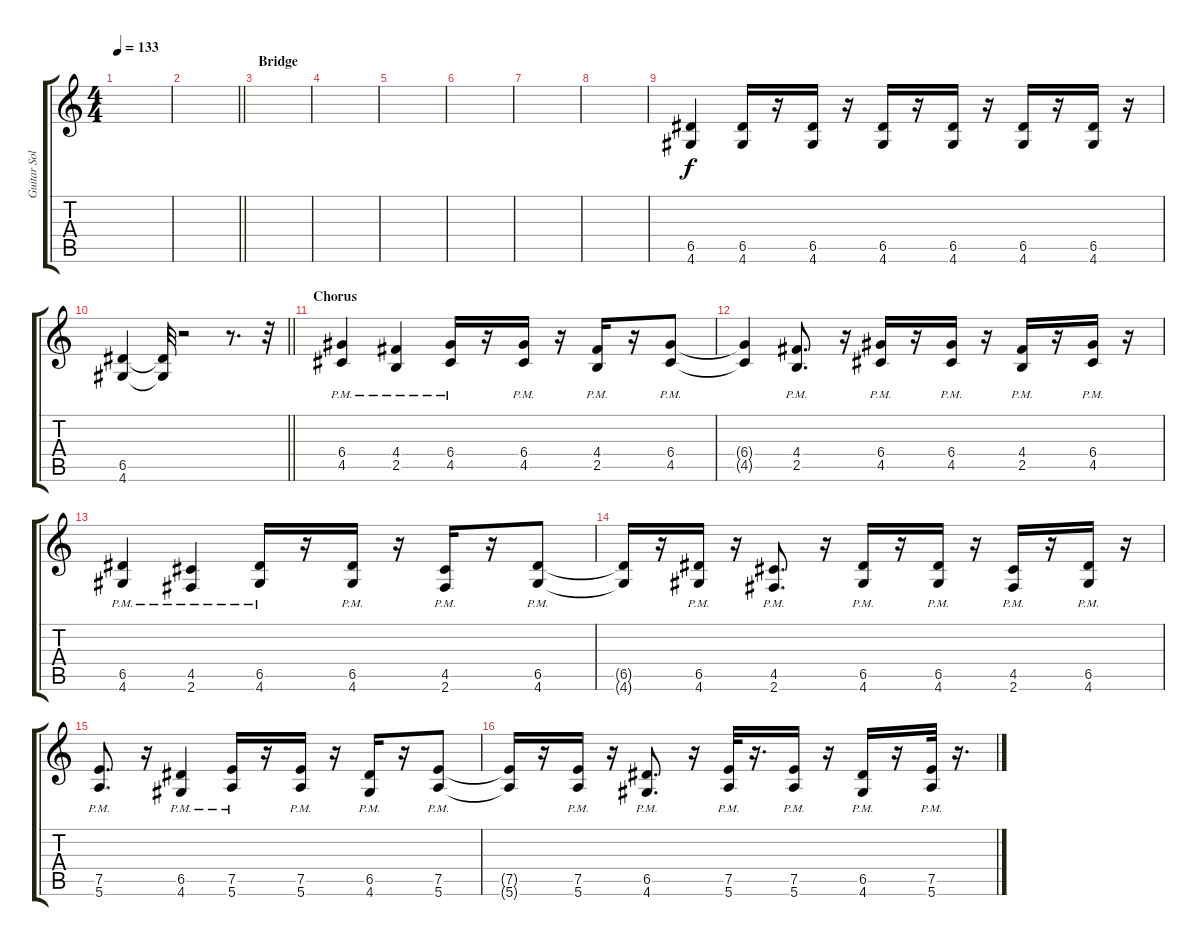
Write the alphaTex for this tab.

\track ("Guitar Solo" "Guitar Sol") {instrument overdrivenguitar}
\staff {score tabs}
\tuning (E4 B3 G3 D3 A2 E2) {hide}
\ts (4 4)
\tempo 133
\clef g2
\ks c
|
\barLineRight lightlight
|
\section ("" "Bridge")
|
|
|
|
|
|
(6.5 4.6).4 (6.5 4.6).16 r.16 (6.5 4.6).16 r.16 (6.5 4.6).16 r.16 (6.5 4.6).16 r.16 (6.5 4.6).16 r.16 (6.5 4.6).16 r.16 |
\barLineRight lightlight
(6.5 4.6).4 (6.5{t} 4.6{t}).32 r.2 r.8{d} r.32 |
\section ("" "Chorus")
(6.4 4.5{pm}).4{balance 6} (4.4 2.5{pm}).4 (6.4 4.5{pm}).16 r.16 (6.4 4.5{pm}).16 r.16 (4.4 2.5{pm}).16 r.16 (6.4 4.5{pm}).8 |
(6.4{t} 4.5{t}).4 (4.4 2.5{pm}).8{d} r.16 (6.4 4.5{pm}).16 r.16 (6.4 4.5{pm}).16 r.16 (4.4 2.5{pm}).16 r.16 (6.4 4.5{pm}).16 r.16 |
(6.5{pm} 4.6).4 (4.5{pm} 2.6).4 (6.5{pm} 4.6).16 r.16 (6.5{pm} 4.6).16 r.16 (4.5{pm} 2.6).16 r.16 (6.5{pm} 4.6).8 |
(6.5{t} 4.6{t}).16 r.16 (6.5{pm} 4.6).16 r.16 (4.5{pm} 2.6).8{d} r.16 (6.5{pm} 4.6).16 r.16 (6.5{pm} 4.6).16 r.16 (4.5{pm} 2.6).16 r.16 (6.5{pm} 4.6).16 r.16 |
(7.5{pm} 5.6).8{d} r.16 (6.5{pm} 4.6).4 (7.5{pm} 5.6).16 r.16 (7.5{pm} 5.6).16 r.16 (6.5{pm} 4.6).16 r.16 (7.5{pm} 5.6).8 |
(7.5{t} 5.6{t}).16 r.16 (7.5{pm} 5.6).16 r.16 (6.5{pm} 4.6).8{d} r.16 (7.5{pm} 5.6).32 r.16{d} (7.5{pm} 5.6).16 r.16 (6.5{pm} 4.6).16 r.16 (7.5{pm} 5.6).32 r.16{d}
